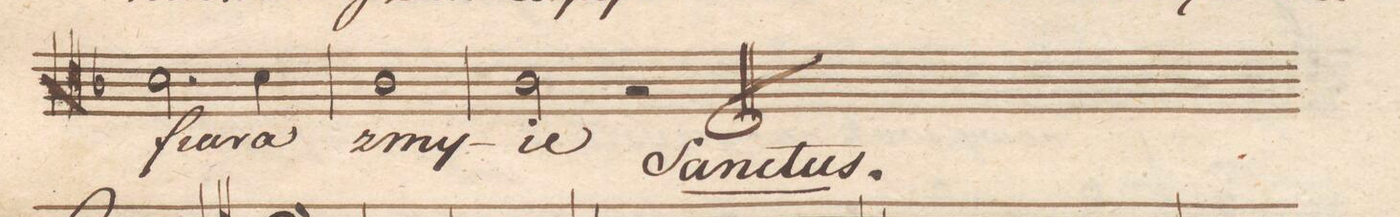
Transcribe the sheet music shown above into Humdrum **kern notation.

**kern	**text	**dynam
*I"Tenore.	*	*
*clefC4	*	*
*k[b-]	*	*
*met(c|)	*	*
*M2/2	*	*
2.B-\	-fia-	.
4B-\	-ra	.
=72	=72	=72
1A\	zmy-	.
=73	=73	=73
2A\	-ie	.
2r	.	.
==	==	==
*-	*-	*-
